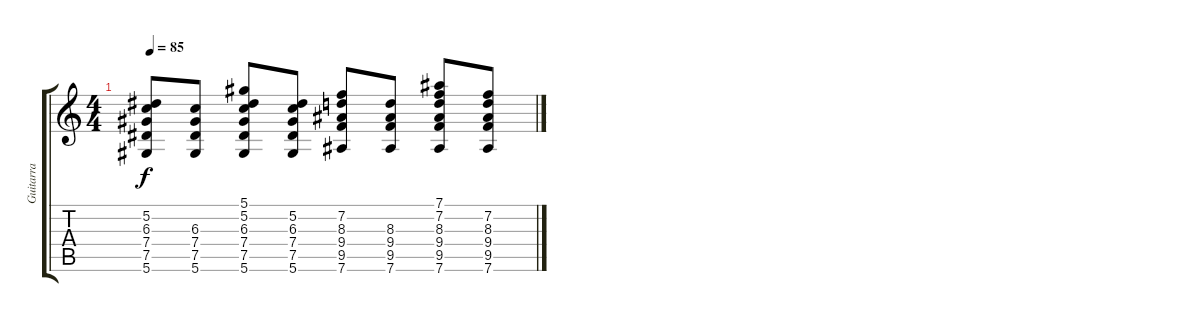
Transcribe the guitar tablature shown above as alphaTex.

\track ("Guitarra" "Guitarra") {instrument acousticguitarsteel}
\staff {score tabs}
\tuning (Eb4 Bb3 Gb3 Db3 Ab2 Eb2) {hide}
\ts (4 4)
\tempo 85
\clef g2
\ks c
(5.2 6.3 7.4 7.5 5.6).8{dy f} (6.3 7.4 7.5 5.6).8 (5.1 5.2 6.3 7.4 7.5 5.6).8 (5.2 6.3 7.4 7.5 5.6).8 (7.2 8.3 9.4 9.5 7.6).8 (8.3 9.4 9.5 7.6).8 (7.1 7.2 8.3 9.4 9.5 7.6).8 (7.2 8.3 9.4 9.5 7.6).8
